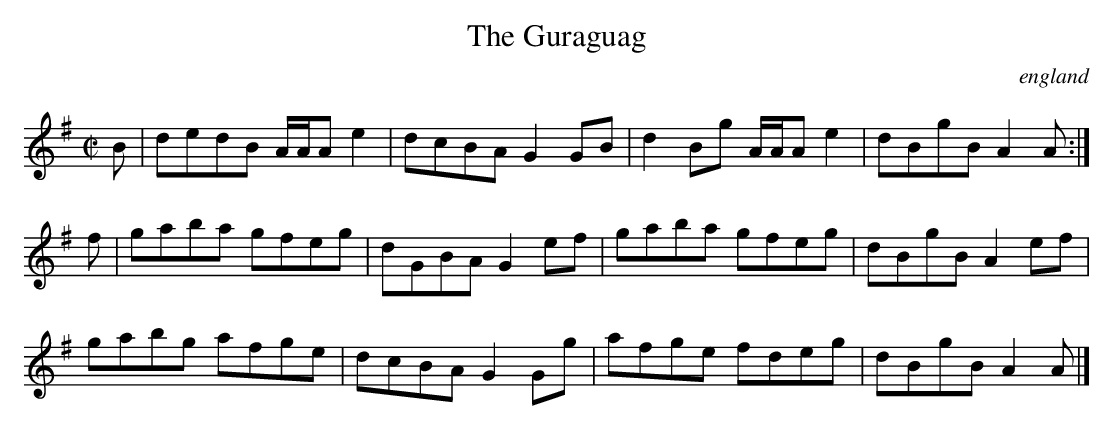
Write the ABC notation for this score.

X:1
T:The Guraguag
O:england
M:C|
L:1/8
K:A Dorian
B|dedB A/A/A e2|dcBA G2GB|d2Bg A/A/A e2|dBgB A2A:|
f|gaba gfeg    |dGBA G2ef|gaba gfeg    |dBgB A2ef|
gabg afge    |dcBA G2Gg|afge fdeg    |dBgB A2A|]
